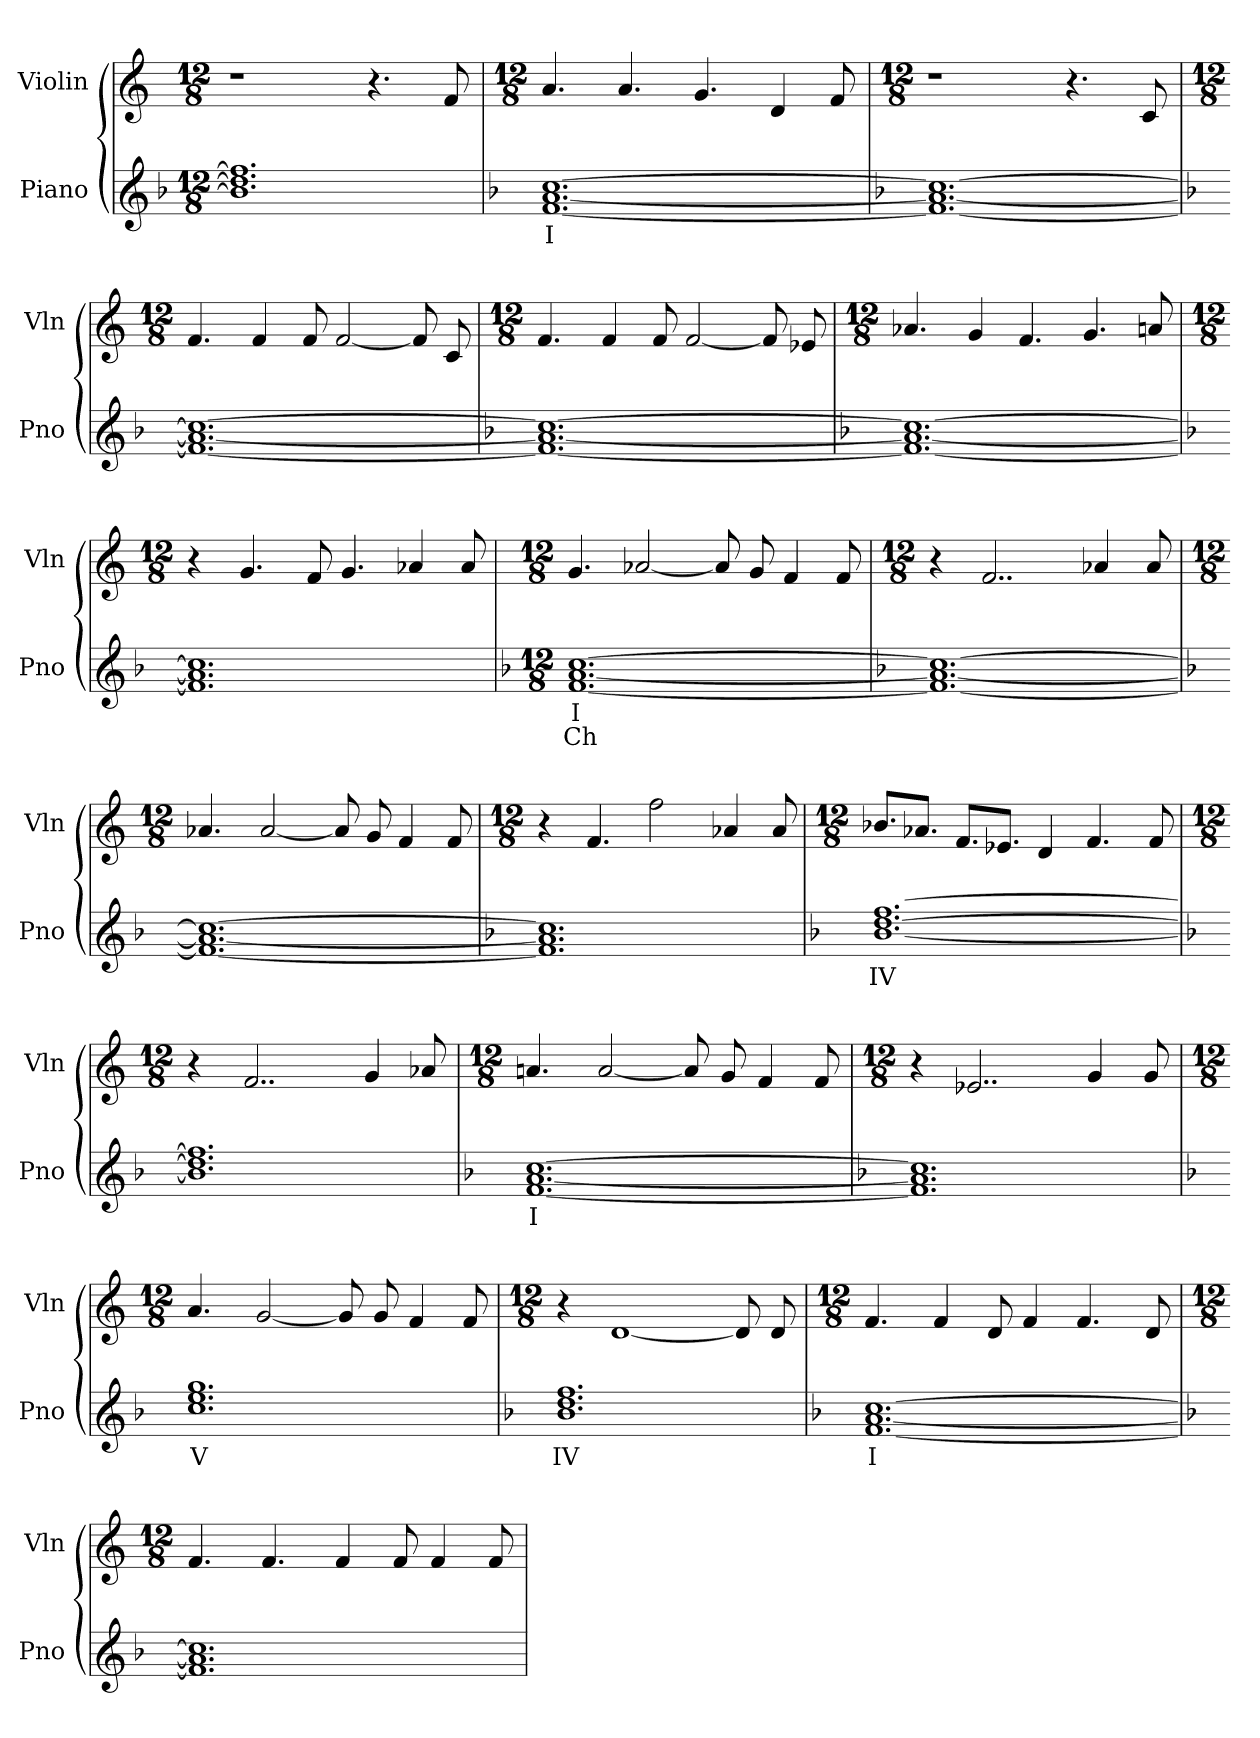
**kern	**text	**text	**kern
*part2	*part2	*part2	*part1
*staff2	*staff2	*staff2	*staff1
*I"Piano	*	*	*I"Violin
*I'Pno	*	*	*I'Vln
*k[b-]	*	*	*
*F:	*	*	*
*M12/8	*	*	*M12/8
=	=	=	=
1.b-] 1.dd] 1.ff]	.	.	1r
.	.	.	4.r
.	.	.	8f
=	=	=	=
*k[b-]	*	*	*
*F:	*	*	*
*	*	*	*M12/8
[1.f [1.a [1.cc	I	.	4.a
.	.	.	4.a
.	.	.	4.g
.	.	.	4d
.	.	.	8f
=	=	=	=
*k[b-]	*	*	*
*F:	*	*	*
*	*	*	*M12/8
1.f_ 1.a_ 1.cc_	.	.	1r
.	.	.	4.r
.	.	.	8c
=	=	=	=
*k[b-]	*	*	*
*F:	*	*	*
*	*	*	*M12/8
1.f_ 1.a_ 1.cc_	.	.	4.f
.	.	.	4f
.	.	.	8f
.	.	.	[2f
.	.	.	8f]
.	.	.	8c
=	=	=	=
*k[b-]	*	*	*
*F:	*	*	*
*	*	*	*M12/8
1.f_ 1.a_ 1.cc_	.	.	4.f
.	.	.	4f
.	.	.	8f
.	.	.	[2f
.	.	.	8f]
.	.	.	8e-X
=	=	=	=
*k[b-]	*	*	*
*F:	*	*	*
*	*	*	*M12/8
1.f_ 1.a_ 1.cc_	.	.	4.a-X
.	.	.	4g
.	.	.	4.f
.	.	.	4.g
.	.	.	8an
=	=	=	=
*k[b-]	*	*	*
*F:	*	*	*
*	*	*	*M12/8
1.f] 1.a] 1.cc]	.	.	4r
.	.	.	4.g
.	.	.	8f
.	.	.	4.g
.	.	.	4a-X
.	.	.	8a-
=	=	=	=
*k[b-]	*	*	*
*F:	*	*	*
*M12/8	*	*	*M12/8
[1.f [1.a [1.cc	I	Ch	4.g
.	.	.	[2a-X
.	.	.	8a-]
.	.	.	8g
.	.	.	4f
.	.	.	8f
=	=	=	=
*k[b-]	*	*	*
*F:	*	*	*
*	*	*	*M12/8
1.f_ 1.a_ 1.cc_	.	.	4r
.	.	.	2..f
.	.	.	4a-X
.	.	.	8a-
=	=	=	=
*k[b-]	*	*	*
*F:	*	*	*
*	*	*	*M12/8
1.f_ 1.a_ 1.cc_	.	.	4.a-X
.	.	.	[2a-
.	.	.	8a-]
.	.	.	8g
.	.	.	4f
.	.	.	8f
=	=	=	=
*k[b-]	*	*	*
*F:	*	*	*
*	*	*	*M12/8
1.f] 1.a] 1.cc]	.	.	4r
.	.	.	4.f
.	.	.	2ff
.	.	.	4a-X
.	.	.	8a-
=	=	=	=
*k[b-]	*	*	*
*F:	*	*	*
*	*	*	*M12/8
[1.b- [1.dd [1.ff	IV	.	8.b-XL
.	.	.	8.a-XJ
.	.	.	8.fL
.	.	.	8.e-XJ
.	.	.	4d
.	.	.	4.f
.	.	.	8f
=	=	=	=
*k[b-]	*	*	*
*F:	*	*	*
*	*	*	*M12/8
1.b-] 1.dd] 1.ff]	.	.	4r
.	.	.	2..f
.	.	.	4g
.	.	.	8a-X
=	=	=	=
*k[b-]	*	*	*
*F:	*	*	*
*	*	*	*M12/8
[1.f [1.a [1.cc	I	.	4.an
.	.	.	[2a
.	.	.	8a]
.	.	.	8g
.	.	.	4f
.	.	.	8f
=	=	=	=
*k[b-]	*	*	*
*F:	*	*	*
*	*	*	*M12/8
1.f] 1.a] 1.cc]	.	.	4r
.	.	.	2..e-X
.	.	.	4g
.	.	.	8g
=	=	=	=
*k[b-]	*	*	*
*F:	*	*	*
*	*	*	*M12/8
1.cc 1.ee 1.gg	V	.	4.a
.	.	.	[2g
.	.	.	8g]
.	.	.	8g
.	.	.	4f
.	.	.	8f
=	=	=	=
*k[b-]	*	*	*
*F:	*	*	*
*	*	*	*M12/8
1.b- 1.dd 1.ff	IV	.	4r
.	.	.	[1d
.	.	.	8d]
.	.	.	8d
=	=	=	=
*k[b-]	*	*	*
*F:	*	*	*
*	*	*	*M12/8
[1.f [1.a [1.cc	I	.	4.f
.	.	.	4f
.	.	.	8d
.	.	.	4f
.	.	.	4.f
.	.	.	8d
=	=	=	=
*k[b-]	*	*	*
*F:	*	*	*
*	*	*	*M12/8
1.f] 1.a] 1.cc]	.	.	4.f
.	.	.	4.f
.	.	.	4f
.	.	.	8f
.	.	.	4f
.	.	.	8f
=	=	=	=
*-	*-	*-	*-
